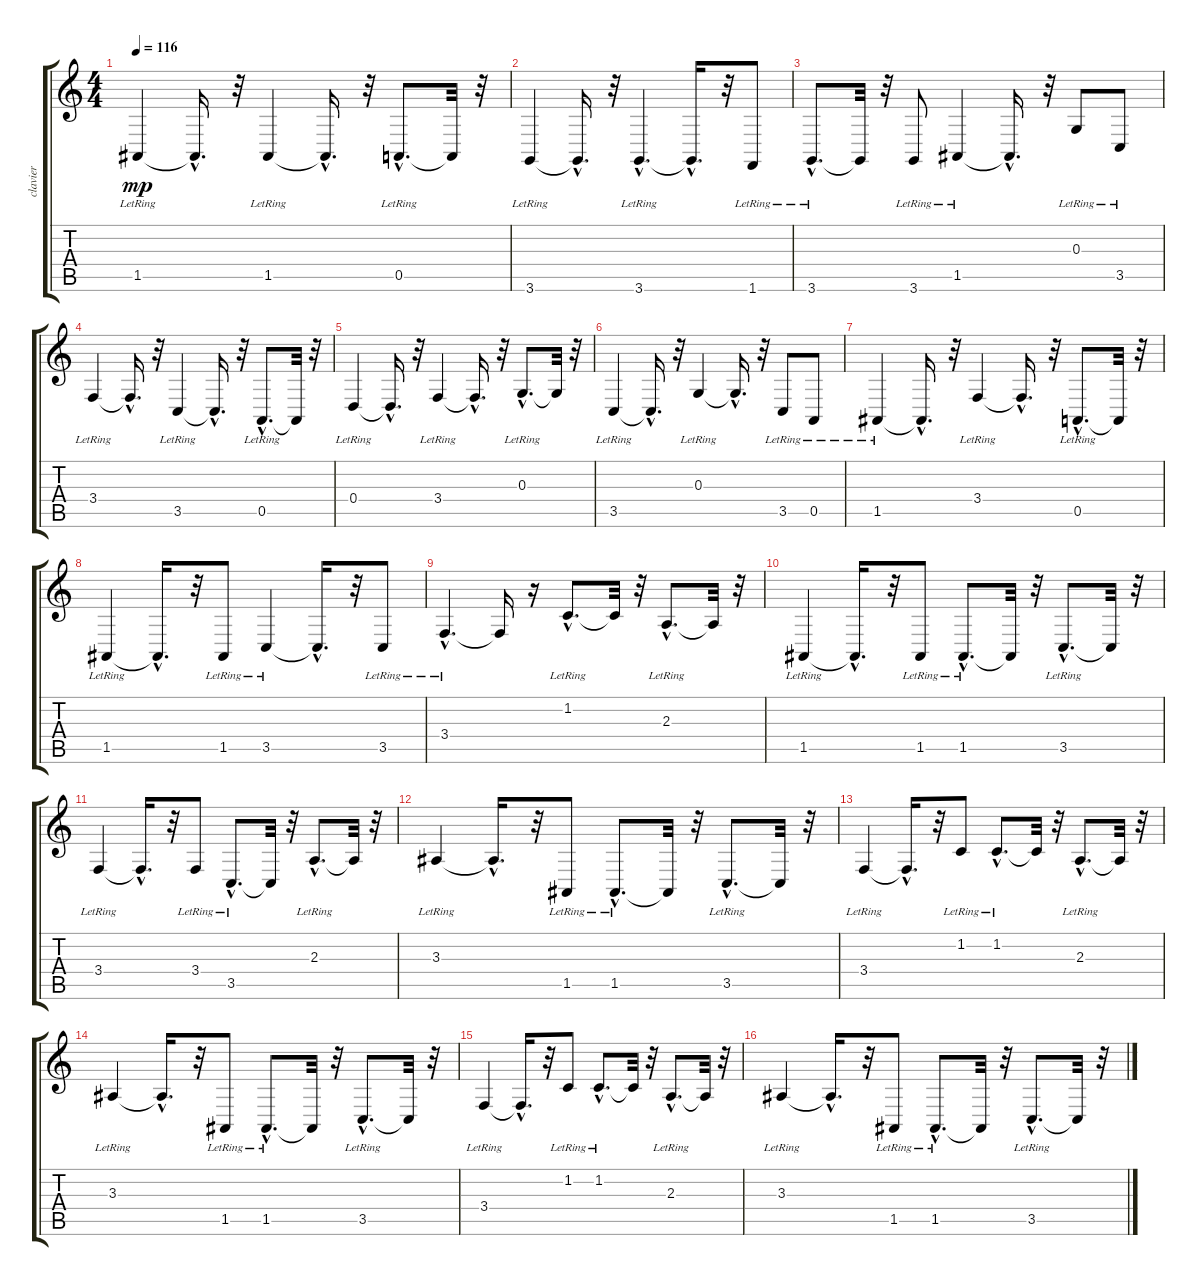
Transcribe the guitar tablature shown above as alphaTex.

\track ("clavier" "clavier") {instrument synthstrings1}
\staff {score tabs}
\tuning (E4 B3 G3 D3 A2 E2) {hide}
\ts (4 4)
\tempo 116
\clef g2
\ks c
1.5{lr}.4{dy mp} 1.5{hac t}.16{d} r.32 1.5{lr}.4 1.5{hac t}.16{d} r.32 0.5{hac lr}.8{d} 0.5{t}.32 r.32 |
3.6{lr}.4 3.6{hac t}.16{d} r.32 3.6{hac lr}.4{d} 3.6{hac t}.16{d} r.32 1.6{lr}.8 |
3.6{hac lr}.8{d} 3.6{t}.32 r.32 3.6{lr}.8 1.5{lr}.4 1.5{hac t}.16{d} r.32 0.3{lr}.8 3.5{lr}.8 |
3.4{lr}.4 3.4{hac t}.16{d} r.32 3.5{lr}.4 3.5{hac t}.16{d} r.32 0.5{hac lr}.8{d} 0.5{t}.32 r.32 |
0.4{lr}.4 0.4{hac t}.16{d} r.32 3.4{lr}.4 3.4{hac t}.16{d} r.32 0.3{hac lr}.8{d} 0.3{t}.32 r.32 |
3.5{lr}.4 3.5{hac t}.16{d} r.32 0.3{lr}.4 0.3{hac t}.16{d} r.32 3.5{lr}.8 0.5{lr}.8 |
1.5{lr}.4 1.5{hac t}.16{d} r.32 3.4{lr}.4 3.4{hac t}.16{d} r.32 0.5{hac lr}.8{d} 0.5{t}.32 r.32 |
1.5{lr}.4 1.5{hac t}.16{d} r.32 1.5{lr}.8 3.5{lr}.4 3.5{hac t}.16{d} r.32 3.5{lr}.8 |
3.4{hac lr}.4{d} 3.4{t}.16 r.16 1.2{hac lr}.8{d} 1.2{t}.32 r.32 2.3{hac lr}.8{d} 2.3{t}.32 r.32 |
1.5{lr}.4 1.5{hac t}.16{d} r.32 1.5{lr}.8 1.5{hac lr}.8{d} 1.5{t}.32 r.32 3.5{hac lr}.8{d} 3.5{t}.32 r.32 |
3.4{lr}.4 3.4{hac t}.16{d} r.32 3.4{lr}.8 3.5{hac lr}.8{d} 3.5{t}.32 r.32 2.3{hac lr}.8{d} 2.3{t}.32 r.32 |
3.3{lr}.4 3.3{hac t}.16{d} r.32 1.5{lr}.8 1.5{hac lr}.8{d} 1.5{t}.32 r.32 3.5{hac lr}.8{d} 3.5{t}.32 r.32 |
3.4{lr}.4 3.4{hac t}.16{d} r.32 1.2{lr}.8 1.2{hac lr}.8{d} 1.2{t}.32 r.32 2.3{hac lr}.8{d} 2.3{t}.32 r.32 |
3.3{lr}.4 3.3{hac t}.16{d} r.32 1.5{lr}.8 1.5{hac lr}.8{d} 1.5{t}.32 r.32 3.5{hac lr}.8{d} 3.5{t}.32 r.32 |
3.4{lr}.4 3.4{hac t}.16{d} r.32 1.2{lr}.8 1.2{hac lr}.8{d} 1.2{t}.32 r.32 2.3{hac lr}.8{d} 2.3{t}.32 r.32 |
3.3{lr}.4 3.3{hac t}.16{d} r.32 1.5{lr}.8 1.5{hac lr}.8{d} 1.5{t}.32 r.32 3.5{hac lr}.8{d} 3.5{t}.32 r.32
